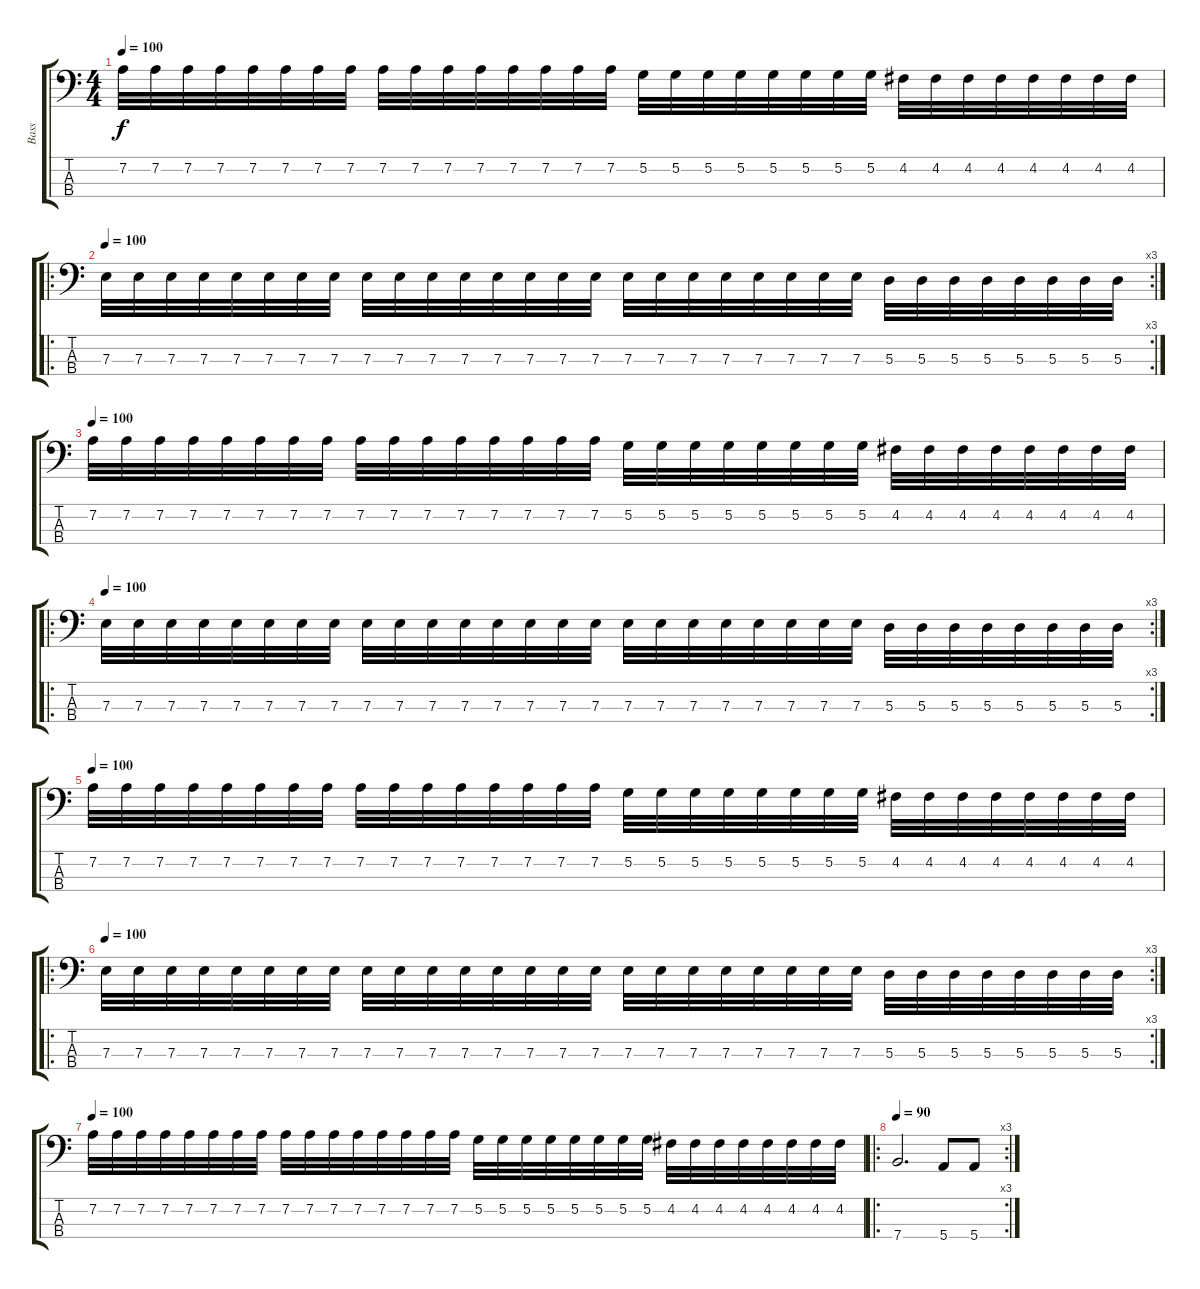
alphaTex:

\track ("Bass" "Bass") {instrument electricbassfinger}
\staff {score tabs}
\tuning (G2 D2 A1 E1) {hide}
\ts (4 4)
\tempo 100
\clef f4
\ks c
7.2.32{dy f} 7.2.32 7.2.32 7.2.32 7.2.32 7.2.32 7.2.32 7.2.32 7.2.32 7.2.32 7.2.32 7.2.32 7.2.32 7.2.32 7.2.32 7.2.32 5.2.32 5.2.32 5.2.32 5.2.32 5.2.32 5.2.32 5.2.32 5.2.32 4.2.32 4.2.32 4.2.32 4.2.32 4.2.32 4.2.32 4.2.32 4.2.32 |
\ro
\rc 3
\tempo 100
7.3.32 7.3.32 7.3.32 7.3.32 7.3.32 7.3.32 7.3.32 7.3.32 7.3.32 7.3.32 7.3.32 7.3.32 7.3.32 7.3.32 7.3.32 7.3.32 7.3.32 7.3.32 7.3.32 7.3.32 7.3.32 7.3.32 7.3.32 7.3.32 5.3.32 5.3.32 5.3.32 5.3.32 5.3.32 5.3.32 5.3.32 5.3.32 |
\tempo 100
7.2.32 7.2.32 7.2.32 7.2.32 7.2.32 7.2.32 7.2.32 7.2.32 7.2.32 7.2.32 7.2.32 7.2.32 7.2.32 7.2.32 7.2.32 7.2.32 5.2.32 5.2.32 5.2.32 5.2.32 5.2.32 5.2.32 5.2.32 5.2.32 4.2.32 4.2.32 4.2.32 4.2.32 4.2.32 4.2.32 4.2.32 4.2.32 |
\ro
\rc 3
\tempo 100
7.3.32 7.3.32 7.3.32 7.3.32 7.3.32 7.3.32 7.3.32 7.3.32 7.3.32 7.3.32 7.3.32 7.3.32 7.3.32 7.3.32 7.3.32 7.3.32 7.3.32 7.3.32 7.3.32 7.3.32 7.3.32 7.3.32 7.3.32 7.3.32 5.3.32 5.3.32 5.3.32 5.3.32 5.3.32 5.3.32 5.3.32 5.3.32 |
\tempo 100
7.2.32 7.2.32 7.2.32 7.2.32 7.2.32 7.2.32 7.2.32 7.2.32 7.2.32 7.2.32 7.2.32 7.2.32 7.2.32 7.2.32 7.2.32 7.2.32 5.2.32 5.2.32 5.2.32 5.2.32 5.2.32 5.2.32 5.2.32 5.2.32 4.2.32 4.2.32 4.2.32 4.2.32 4.2.32 4.2.32 4.2.32 4.2.32 |
\ro
\rc 3
\tempo 100
7.3.32 7.3.32 7.3.32 7.3.32 7.3.32 7.3.32 7.3.32 7.3.32 7.3.32 7.3.32 7.3.32 7.3.32 7.3.32 7.3.32 7.3.32 7.3.32 7.3.32 7.3.32 7.3.32 7.3.32 7.3.32 7.3.32 7.3.32 7.3.32 5.3.32 5.3.32 5.3.32 5.3.32 5.3.32 5.3.32 5.3.32 5.3.32 |
\tempo 100
7.2.32 7.2.32 7.2.32 7.2.32 7.2.32 7.2.32 7.2.32 7.2.32 7.2.32 7.2.32 7.2.32 7.2.32 7.2.32 7.2.32 7.2.32 7.2.32 5.2.32 5.2.32 5.2.32 5.2.32 5.2.32 5.2.32 5.2.32 5.2.32 4.2.32 4.2.32 4.2.32 4.2.32 4.2.32 4.2.32 4.2.32 4.2.32 |
\ro
\rc 3
\tempo 90
7.4.2{d} 5.4.8 5.4.8
